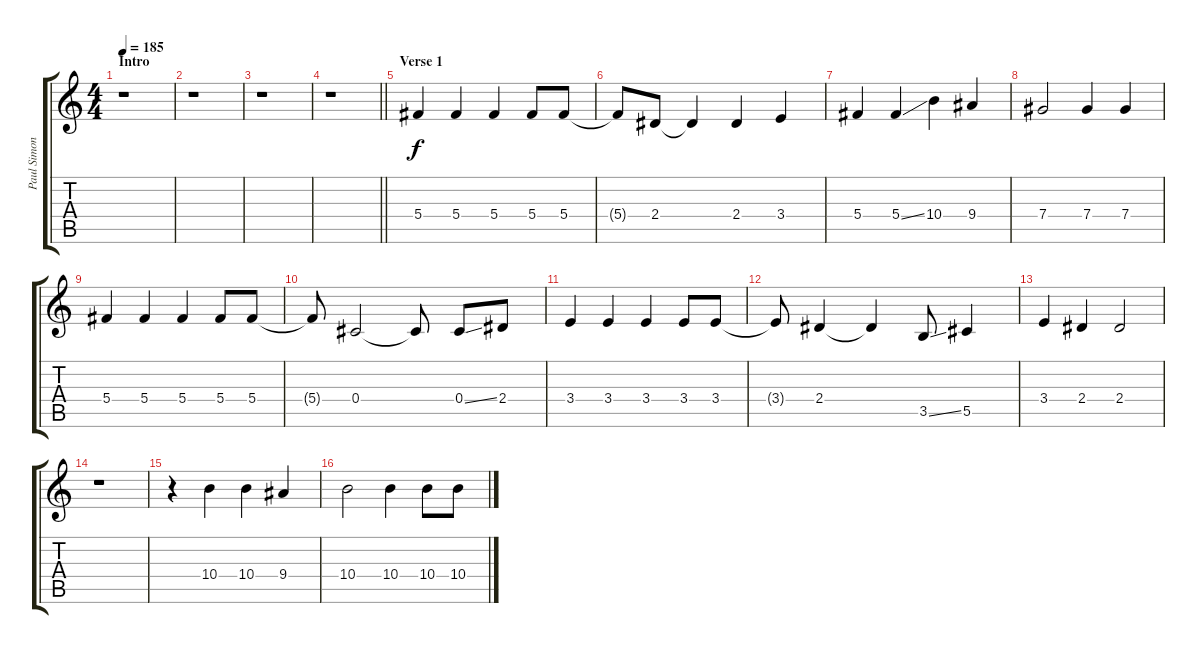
\track ("Paul Simon" "Paul Simon") {instrument acousticguitarnylon}
\staff {score tabs}
\tuning (Eb4 Bb3 Gb3 Db3 Ab2 Eb2) {hide}
\ts (4 4)
\section ("" "Intro")
\tempo 185
\clef g2
\ks c
r.1{dy f instrument acousticguitarnylon} |
r.1 |
r.1 |
\barLineRight lightlight
r.1 |
\section ("" "Verse 1")
5.4.4 5.4.4 5.4.4 5.4.8 5.4.8 |
5.4{t}.8 2.4.8 2.4{t}.4 2.4.4 3.4.4 |
5.4.4 5.4{ss}.4 10.4.4 9.4.4 |
7.4.2 7.4.4 7.4.4 |
5.4.4 5.4.4 5.4.4 5.4.8 5.4.8 |
5.4{t}.8 0.4.2 0.4{t}.8 0.4{ss}.8 2.4.8 |
3.4.4 3.4.4 3.4.4 3.4.8 3.4.8 |
3.4{t}.8 2.4.4 2.4{t}.4 3.5{ss}.8 5.5.4 |
3.4.4 2.4.4 2.4.2 |
r.1 |
r.4 10.4.4 10.4.4 9.4.4 |
10.4.2 10.4.4 10.4.8 10.4.8
